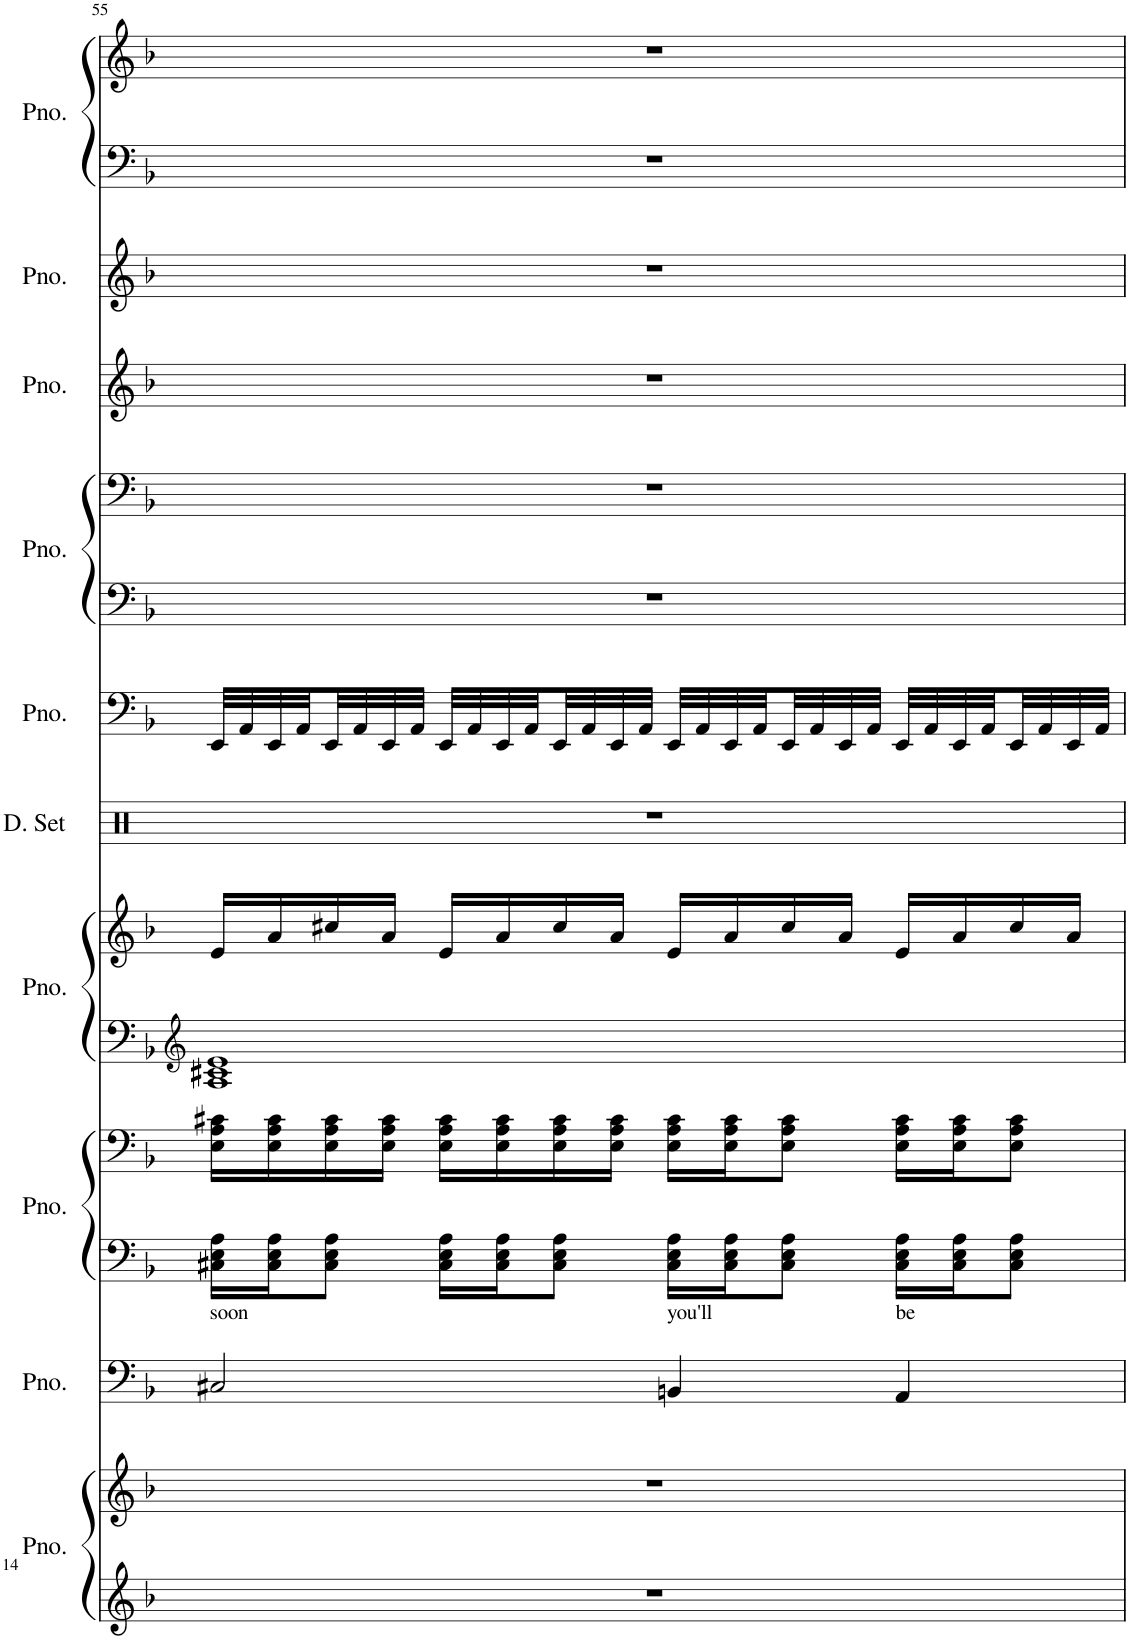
**kern	**kern	**kern	**kern	**kern	**kern	**kern	**kern	**kern	**kern	**kern	**kern	**kern	**kern	**kern
*part10	*part10	*part9	*part8	*part8	*part7	*part7	*part6	*part5	*part4	*part4	*part3	*part2	*part1	*part1
*staff15	*staff14	*staff13	*staff12	*staff11	*staff10	*staff9	*staff8	*staff7	*staff6	*staff5	*staff4	*staff3	*staff2	*staff1
*I"Piano, Pf.	*	*I"Piano, Cb.	*I"Piano, Vla.	*	*I"Piano, Vl.I	*	*I"Drumset, Perc.	*I"Piano, Tp.	*I"Piano, Hn.I	*	*I"Piano, Tr.	*I"Piano, Harp	*I"Piano, Fl.	*
*I'Pno.	*	*I'Pno.	*I'Pno.	*	*I'Pno.	*	*I'D. Set	*I'Pno.	*I'Pno.	*	*I'Pno.	*I'Pno.	*I'Pno.	*
!!LO:PB:g=z
*clefG2	*clefG2	*clefF4	*clefF4	*clefF4	*clefG2	*clefG2	*clefX	*clefF4	*clefF4	*clefF4	*clefG2	*clefG2	*clefF4	*clefG2
*k[b-]	*k[b-]	*k[b-]	*k[b-]	*k[b-]	*k[b-]	*k[b-]	*k[]	*k[b-]	*k[b-]	*k[b-]	*k[b-]	*k[b-]	*k[b-]	*k[b-]
*M4/4	*M4/4	*M4/4	*M4/4	*M4/4	*M4/4	*M4/4	*M4/4	*M4/4	*M4/4	*M4/4	*M4/4	*M4/4	*M4/4	*M4/4
=55	=55	=55	=55	=55	=55	=55	=55	=55	=55	=55	=55	=55	=55	=55
!	!	!LO:TX:a:t=soon	!	!	!	!	!	!	!	!	!	!	!	!
1r	1r	2C#X/	16C#X\ 16E\ 16A\LL	16E\ 16A\ 16c#X\LL	1A 1c#X 1e	16e/LL	1r	32EE/LLL	1r	1r	1r	1r	1r	1r
.	.	.	.	.	.	.	.	32AA/	.	.	.	.	.	.
.	.	.	16C#\ 16E\ 16A\J	16E\ 16A\ 16c#\	.	16a/	.	32EE/	.	.	.	.	.	.
.	.	.	.	.	.	.	.	32AA/	.	.	.	.	.	.
.	.	.	8C#\ 8E\ 8A\J	16E\ 16A\ 16c#\	.	16cc#X/	.	32EE/	.	.	.	.	.	.
.	.	.	.	.	.	.	.	32AA/	.	.	.	.	.	.
.	.	.	.	16E\ 16A\ 16c#\JJ	.	16a/JJ	.	32EE/	.	.	.	.	.	.
.	.	.	.	.	.	.	.	32AA/JJJ	.	.	.	.	.	.
.	.	.	16C#\ 16E\ 16A\LL	16E\ 16A\ 16c#\LL	.	16e/LL	.	32EE/LLL	.	.	.	.	.	.
.	.	.	.	.	.	.	.	32AA/	.	.	.	.	.	.
.	.	.	16C#\ 16E\ 16A\J	16E\ 16A\ 16c#\	.	16a/	.	32EE/	.	.	.	.	.	.
.	.	.	.	.	.	.	.	32AA/	.	.	.	.	.	.
.	.	.	8C#\ 8E\ 8A\J	16E\ 16A\ 16c#\	.	16cc#/	.	32EE/	.	.	.	.	.	.
.	.	.	.	.	.	.	.	32AA/	.	.	.	.	.	.
.	.	.	.	16E\ 16A\ 16c#\JJ	.	16a/JJ	.	32EE/	.	.	.	.	.	.
.	.	.	.	.	.	.	.	32AA/JJJ	.	.	.	.	.	.
!	!	!LO:TX:a:t=you'll	!	!	!	!	!	!	!	!	!	!	!	!
.	.	4BBn/	16C#\ 16E\ 16A\LL	16E\ 16A\ 16c#\LL	.	16e/LL	.	32EE/LLL	.	.	.	.	.	.
.	.	.	.	.	.	.	.	32AA/	.	.	.	.	.	.
.	.	.	16C#\ 16E\ 16A\J	16E\ 16A\ 16c#\J	.	16a/	.	32EE/	.	.	.	.	.	.
.	.	.	.	.	.	.	.	32AA/	.	.	.	.	.	.
.	.	.	8C#\ 8E\ 8A\J	8E\ 8A\ 8c#\J	.	16cc#/	.	32EE/	.	.	.	.	.	.
.	.	.	.	.	.	.	.	32AA/	.	.	.	.	.	.
.	.	.	.	.	.	16a/JJ	.	32EE/	.	.	.	.	.	.
.	.	.	.	.	.	.	.	32AA/JJJ	.	.	.	.	.	.
!	!	!LO:TX:a:t=be	!	!	!	!	!	!	!	!	!	!	!	!
.	.	4AA/	16C#\ 16E\ 16A\LL	16E\ 16A\ 16c#\LL	.	16e/LL	.	32EE/LLL	.	.	.	.	.	.
.	.	.	.	.	.	.	.	32AA/	.	.	.	.	.	.
.	.	.	16C#\ 16E\ 16A\J	16E\ 16A\ 16c#\J	.	16a/	.	32EE/	.	.	.	.	.	.
.	.	.	.	.	.	.	.	32AA/	.	.	.	.	.	.
.	.	.	8C#\ 8E\ 8A\J	8E\ 8A\ 8c#\J	.	16cc#/	.	32EE/	.	.	.	.	.	.
.	.	.	.	.	.	.	.	32AA/	.	.	.	.	.	.
.	.	.	.	.	.	16a/JJ	.	32EE/	.	.	.	.	.	.
.	.	.	.	.	.	.	.	32AA/JJJ	.	.	.	.	.	.
=	=	=	=	=	=	=	=	=	=	=	=	=	=	=
*-	*-	*-	*-	*-	*-	*-	*-	*-	*-	*-	*-	*-	*-	*-
